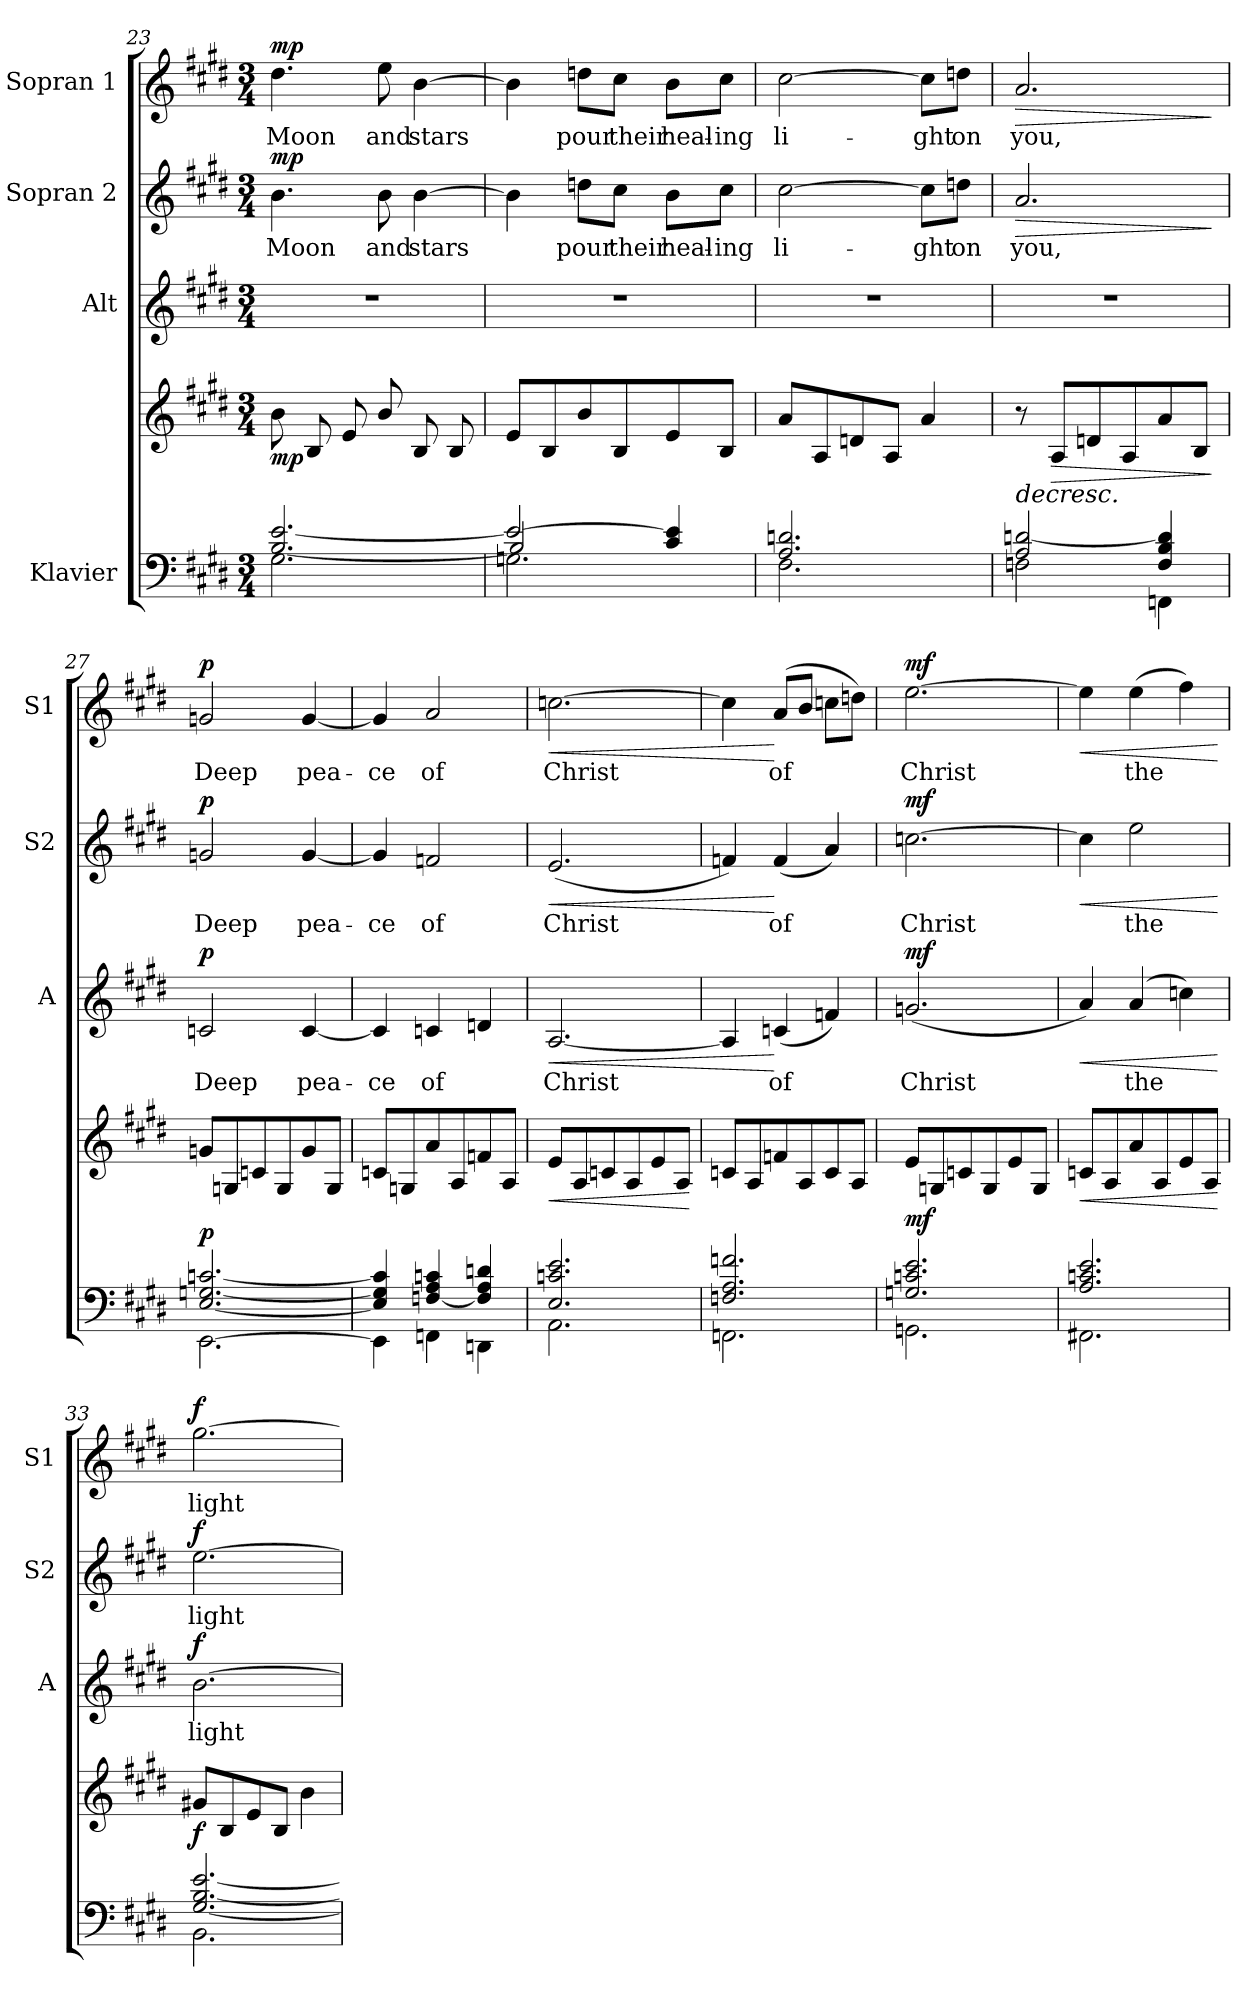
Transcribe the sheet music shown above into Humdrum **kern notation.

**kern	**kern	**dynam	**kern	**text	**dynam	**kern	**text	**dynam	**kern	**text	**dynam
*part4	*part4	*part4	*part3	*part3	*part3	*part2	*part2	*part2	*part1	*part1	*part1
*staff5	*staff4	*staff4/5	*staff3	*staff3	*staff3	*staff2	*staff2	*staff2	*staff1	*staff1	*staff1
*I"Klavier	*	*	*I"Alt	*	*	*I"Sopran 2	*	*	*I"Sopran 1	*	*
*	*	*	*I'A	*	*	*I'S2	*	*	*I'S1	*	*
*clefF4	*clefG2	*	*clefG2	*	*	*clefG2	*	*	*clefG2	*	*
*k[f#c#g#d#]	*k[f#c#g#d#]	*	*k[f#c#g#d#]	*	*	*k[f#c#g#d#]	*	*	*k[f#c#g#d#]	*	*
*M3/4	*M3/4	*	*M3/4	*	*	*M3/4	*	*	*M3/4	*	*
=23	=23	=23	=23	=23	=23	=23	=23	=23	=23	=23	=23
*^	*	*	*	*	*	*	*	*	*	*	*
!	!	!	!LO:DY:b	!	!	!	!	!LO:LY:b	!LO:DY:b	!	!LO:LY:b	!LO:DY:b
2.G#\	[2.B/ [2.e/	8b\	mp	2.r	.	.	4.b\	Moon	mp	4.dd#\	Moon	mp
.	.	8B/	.	.	.	.	.	.	.	.	.	.
.	.	8e/	.	.	.	.	.	.	.	.	.	.
!	!	!	!	!	!	!	!	!LO:LY:b	!	!	!LO:LY:b	!
.	.	8b/	.	.	.	.	8b\	and	.	8ee\	and	.
!	!	!	!	!	!	!	!	!LO:LY:b	!	!	!LO:LY:b	!
.	.	8B/	.	.	.	.	[4b\	stars	.	[4b\	stars	.
.	.	8B/	.	.	.	.	.	.	.	.	.	.
=24	=24	=24	=24	=24	=24	=24	=24	=24	=24	=24	=24	=24
*	*^	*	*	*	*	*	*	*	*	*	*	*
2e/_	2B/]	2.Gn\	8e/L	.	2.r	.	.	4b\]	.	.	4b\]	.	.
.	.	.	8B/	.	.	.	.	.	.	.	.	.	.
!	!	!	!	!	!	!	!	!	!LO:LY:b	!	!	!LO:LY:b	!
.	.	.	8b/	.	.	.	.	8ddn\L	pour	.	8ddn\L	pour	.
!	!	!	!	!	!	!	!	!	!LO:LY:b	!	!	!LO:LY:b	!
.	.	.	8B/	.	.	.	.	8cc#\J	their	.	8cc#\J	their	.
!	!	!	!	!	!	!	!	!	!LO:LY:b	!	!	!LO:LY:b	!
4c#/ 4e/]	4ryy	.	8e/	.	.	.	.	8b\L	heal-	.	8b\L	heal-	.
!	!	!	!	!	!	!	!	!	!LO:LY:b	!	!	!LO:LY:b	!
.	.	.	8B/J	.	.	.	.	8cc#\J	-ing	.	8cc#\J	-ing	.
*	*v	*v	*	*	*	*	*	*	*	*	*	*	*
!!LO:LB:g=z
=25	=25	=25	=25	=25	=25	=25	=25	=25	=25	=25	=25	=25
!	!	!	!	!	!	!	!	!LO:LY:b	!	!	!LO:LY:b	!
2.F#\	2.A/ 2.dn/	8a/L	.	2.r	.	.	[2cc#\	li-	.	[2cc#\	li-	.
.	.	8A/	.	.	.	.	.	.	.	.	.	.
.	.	8dn/	.	.	.	.	.	.	.	.	.	.
.	.	8A/J	.	.	.	.	.	.	.	.	.	.
!	!	!	!	!	!	!	!	!LO:LY:b	!	!	!LO:LY:b	!
.	.	4a/	.	.	.	.	8cc#\L]	-ght	.	8cc#\L]	-ght	.
!	!	!	!	!	!	!	!	!LO:LY:b	!	!	!LO:LY:b	!
.	.	.	.	.	.	.	8ddn\J	on	.	8ddn\J	on	.
=26	=26	=26	=26	=26	=26	=26	=26	=26	=26	=26	=26	=26
!	!	!	!LO:HP:b	!	!	!	!	!LO:LY:b	!LO:HP:b	!	!LO:LY:b	!LO:HP:b
2Fn\	2A/ [2dn/	8r	>	2.r	.	.	2.a/	you,	>	2.a/	you,	>
!	!	!	!LO:HP:b	!	!	!	!	!	!	!	!	!
.	.	8A/L	>	.	.	.	.	.	.	.	.	.
.	.	8dn/	.	.	.	.	.	.	.	.	.	.
.	.	8A/	.	.	.	.	.	.	.	.	.	.
4FFn\	4F/ 4B/ 4d/]	8a/	.	.	.	.	.	.	.	.	.	.
.	.	8B/J	.	.	.	.	.	.	.	.	.	.
*v	*v	*	*	*	*	*	*	*	*	*	*	*
.	.	] ]	.	.	.	.	.	]	.	.	]
=27	=27	=27	=27	=27	=27	=27	=27	=27	=27	=27	=27
*^	*	*	*	*	*	*	*	*	*	*	*
!	!	!	!LO:DY:a=2	!	!LO:LY:b	!LO:DY:b	!	!LO:LY:b	!LO:DY:b	!	!LO:LY:b	!LO:DY:b
[2.EE\	[2.E/ [2.Gn/ [2.cn/	8gn/L	p	2cn/	Deep	p	2gn/	Deep	p	2gn/	Deep	p
.	.	8Gn/	.	.	.	.	.	.	.	.	.	.
.	.	8cn/	.	.	.	.	.	.	.	.	.	.
.	.	8G/	.	.	.	.	.	.	.	.	.	.
!	!	!	!	!	!LO:LY:b	!	!	!LO:LY:b	!	!	!LO:LY:b	!
.	.	8g/	.	[4c/	pea-	.	[4g/	pea-	.	[4g/	pea-	.
.	.	8G/J	.	.	.	.	.	.	.	.	.	.
=28	=28	=28	=28	=28	=28	=28	=28	=28	=28	=28	=28	=28
!	!	!	!	!	!LO:LY:b	!	!	!LO:LY:b	!	!	!LO:LY:b	!
4EE\]	4E/] 4G/] 4c/]	8cn/L	.	4c/]	-ce	.	4g/]	-ce	.	4g/]	-ce	.
.	.	8Gn/	.	.	.	.	.	.	.	.	.	.
!	!	!	!	!	!LO:LY:b	!	!	!LO:LY:b	!	!	!LO:LY:b	!
4FFn\	[4Fn/ 4A/ 4cn/	8a/	.	4cn/	of	.	2fn/	of	.	2a/	of	.
.	.	8A/	.	.	.	.	.	.	.	.	.	.
4DDn\	4F/] 4A/ 4dn/	8fn/	.	4dn/	.	.	.	.	.	.	.	.
.	.	8A/J	.	.	.	.	.	.	.	.	.	.
=29	=29	=29	=29	=29	=29	=29	=29	=29	=29	=29	=29	=29
!	!	!	!LO:HP:b	!	!LO:LY:b	!LO:HP:b	!	!LO:LY:b	!LO:HP:b	!	!LO:LY:b	!LO:HP:b
2.AA\	2.E/ 2.cn/ 2.e/	8e/L	<	[2.A/	Christ	<	(<2.e/	Christ	<	[2.ccn\	Christ	<
.	.	8A/	.	.	.	.	.	.	.	.	.	.
.	.	8cn/	.	.	.	.	.	.	.	.	.	.
.	.	8A/	.	.	.	.	.	.	.	.	.	.
.	.	8e/	.	.	.	.	.	.	.	.	.	.
.	.	8A/J	.	.	.	.	.	.	.	.	.	.
*v	*v	*	*	*	*	*	*	*	*	*	*	*
.	.	[	.	.	.	.	.	.	.	.	.
!!LO:PB:g=z
=30	=30	=30	=30	=30	=30	=30	=30	=30	=30	=30	=30
*^	*	*	*	*	*	*	*	*	*	*	*
2.FFn\	2.Fn/ 2.A/ 2.fn/	8cn/L	.	4A/]	.	.	4fn/)	.	.	4cc\]	.	.
.	.	8A/	.	.	.	.	.	.	.	.	.	.
!	!	!	!	!	!LO:LY:b	!	!	!LO:LY:b	!	!	!LO:LY:b	!
.	.	8fn/	.	(<4cn/	of	[	(<4f/	of	[	(>8a/L	of	[
.	.	8A/	.	.	.	.	.	.	.	8b/J	.	.
.	.	8c/	.	4fn/)	.	.	4a/)	.	.	8ccn\L	.	.
.	.	8A/J	.	.	.	.	.	.	.	8ddn\J)	.	.
=31	=31	=31	=31	=31	=31	=31	=31	=31	=31	=31	=31	=31
!	!	!	!LO:DY:b	!	!LO:LY:b	!LO:DY:b	!	!LO:LY:b	!LO:DY:b	!	!LO:LY:b	!LO:DY:b
2.GGn\	2.Gn/ 2.cn/ 2.e/	8e/L	mf	(<2.gn/	Christ	mf	[2.ccn\	Christ	mf	[2.ee\	Christ	mf
.	.	8Gn/	.	.	.	.	.	.	.	.	.	.
.	.	8cn/	.	.	.	.	.	.	.	.	.	.
.	.	8G/	.	.	.	.	.	.	.	.	.	.
.	.	8e/	.	.	.	.	.	.	.	.	.	.
.	.	8G/J	.	.	.	.	.	.	.	.	.	.
=32	=32	=32	=32	=32	=32	=32	=32	=32	=32	=32	=32	=32
!	!	!	!LO:HP:b	!	!	!LO:HP:b	!	!	!LO:HP:b	!	!	!LO:HP:b
2.FF#X\	2.A/ 2.cn/ 2.e/	8cn/L	<	4a/)	.	<	4cc\]	.	<	4ee\]	.	<
.	.	8A/	.	.	.	.	.	.	.	.	.	.
!	!	!	!	!	!LO:LY:b	!	!	!LO:LY:b	!	!	!LO:LY:b	!
.	.	8a/	.	(>4a/	the	.	2ee\	the	.	(>4ee\	the	.
.	.	8A/	.	.	.	.	.	.	.	.	.	.
.	.	8e/	.	4ccn\)	.	.	.	.	.	4ff#\)	.	.
.	.	8A/J	.	.	.	.	.	.	.	.	.	.
*v	*v	*	*	*	*	*	*	*	*	*	*	*
.	.	[	.	.	[	.	.	[	.	.	[
=33	=33	=33	=33	=33	=33	=33	=33	=33	=33	=33	=33
*^	*	*	*	*	*	*	*	*	*	*	*
!	!	!	!LO:DY:b	!	!LO:LY:b	!LO:DY:b	!	!LO:LY:b	!LO:DY:b	!	!LO:LY:b	!LO:DY:b
2.BB\	[2.G#/ [2.B/ [2.e/	8g#X/L	f	[2.b\	light	f	[2.ee\	light	f	[2.gg#\	light	f
.	.	8B/	.	.	.	.	.	.	.	.	.	.
.	.	8e/	.	.	.	.	.	.	.	.	.	.
.	.	8B/J	.	.	.	.	.	.	.	.	.	.
.	.	4b\	.	.	.	.	.	.	.	.	.	.
*v	*v	*	*	*	*	*	*	*	*	*	*	*
=	=	=	=	=	=	=	=	=	=	=	=
*-	*-	*-	*-	*-	*-	*-	*-	*-	*-	*-	*-
